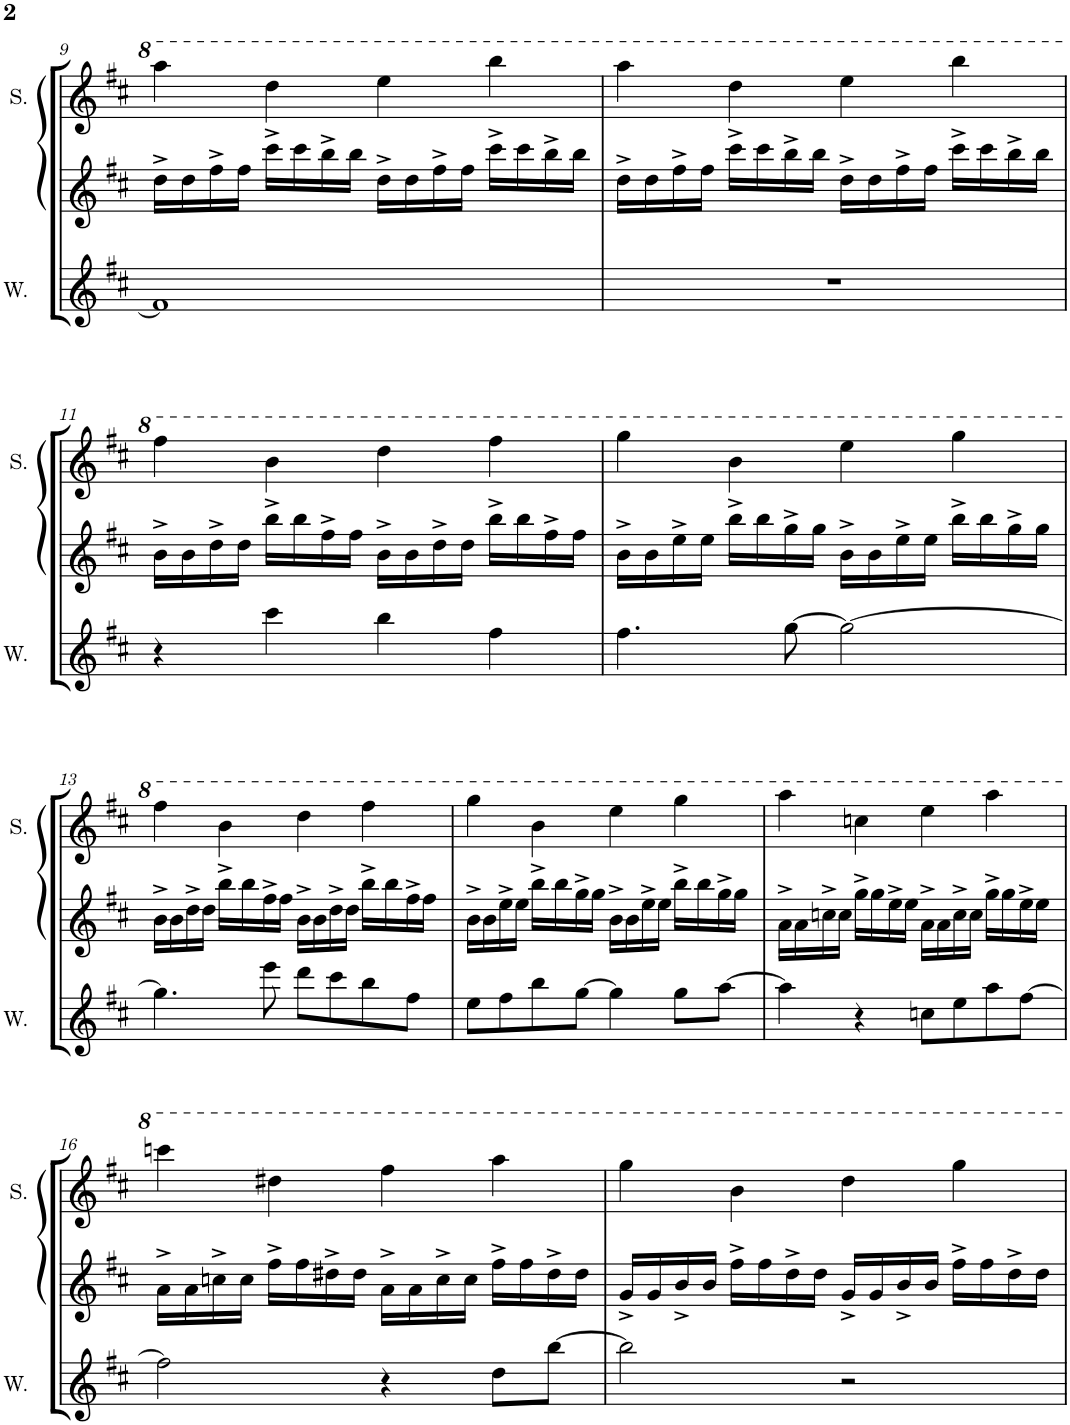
**kern	**kern	**kern	**kern
*part4	*part3	*part2	*part1
*staff4	*staff3	*staff2	*staff1
*I"Square Synthesizer	*I"Wave	*I"Square Synthesizer	*I"Square
*	*I'W.	*	*I'S.
!!LO:PB:g=z
*clefG2	*clefG2	*clefG2	*clefG2
*k[f#c#]	*k[f#c#]	*k[f#c#]	*k[f#c#]
*M4/4	*M4/4	*M4/4	*M4/4
*met(c)	*met(c)	*met(c)	*met(c)
=9	=9	=9	=9
[8f#	1f#]	16dd^\LL	4aaa\
.	.	16dd\	.
2..f#_	.	16ff#^\	.
.	.	16ff#\JJ	.
.	.	16ccc#^\LL	4ddd\
.	.	16ccc#\	.
.	.	16bb^\	.
.	.	16bb\JJ	.
.	.	16dd^\LL	4eee\
.	.	16dd\	.
.	.	16ff#^\	.
.	.	16ff#\JJ	.
.	.	16ccc#^\LL	4bbb\
.	.	16ccc#\	.
.	.	16bb^\	.
.	.	16bb\JJ	.
=10	=10	=10	=10
8f#]	1r	16dd^\LL	4aaa\
.	.	16dd\	.
8r	.	16ff#^\	.
.	.	16ff#\JJ	.
4r	.	16ccc#^\LL	4ddd\
.	.	16ccc#\	.
.	.	16bb^\	.
.	.	16bb\JJ	.
2r	.	16dd^\LL	4eee\
.	.	16dd\	.
.	.	16ff#^\	.
.	.	16ff#\JJ	.
.	.	16ccc#^\LL	4bbb\
.	.	16ccc#\	.
.	.	16bb^\	.
.	.	16bb\JJ	.
!!LO:LB:g=z
=11	=11	=11	=11
8r	4r	16b^\LL	4fff#\
.	.	16b\	.
4r	.	16dd^\	.
.	.	16dd\JJ	.
.	4ccc#\	16bb^\LL	4bb\
.	.	16bb\	.
4ccc#	.	16ff#^\	.
.	.	16ff#\JJ	.
.	4bb\	16b^\LL	4ddd\
.	.	16b\	.
4bb	.	16dd^\	.
.	.	16dd\JJ	.
.	4ff#\	16bb^\LL	4fff#\
.	.	16bb\	.
[8ff#	.	16ff#^\	.
.	.	16ff#\JJ	.
=12	=12	=12	=12
8ff#]	4.ff#\	16b^\LL	4ggg\
.	.	16b\	.
4.ff#	.	16ee^\	.
.	.	16ee\JJ	.
.	.	16bb^\LL	4bb\
.	.	16bb\	.
.	[8gg\	16gg^\	.
.	.	16gg\JJ	.
[8gg	2gg\_	16b^\LL	4eee\
.	.	16b\	.
4.gg]	.	16ee^\	.
.	.	16ee\JJ	.
.	.	16bb^\LL	4ggg\
.	.	16bb\	.
.	.	16gg^\	.
.	.	16gg\JJ	.
!!LO:LB:g=z
=13	=13	=13	=13
[8gg	4.gg\]	16b^\LL	4fff#\
.	.	16b\	.
4.gg]	.	16dd^\	.
.	.	16dd\JJ	.
.	.	16bb^\LL	4bb\
.	.	16bb\	.
.	8eee\	16ff#^\	.
.	.	16ff#\JJ	.
8eee\L	8ddd\L	16b^\LL	4ddd\
.	.	16b\	.
8ddd\J	8ccc#\	16dd^\	.
.	.	16dd\JJ	.
8ccc#\L	8bb\	16bb^\LL	4fff#\
.	.	16bb\	.
8bb\J	8ff#\J	16ff#^\	.
.	.	16ff#\JJ	.
=14	=14	=14	=14
8ff#\L	8ee\L	16b^\LL	4ggg\
.	.	16b\	.
8ee\J	8ff#\	16ee^\	.
.	.	16ee\JJ	.
8ff#\L	8bb\	16bb^\LL	4bb\
.	.	16bb\	.
8bb\J	[8gg\J	16gg^\	.
.	.	16gg\JJ	.
[8gg	4gg\]	16b^\LL	4eee\
.	.	16b\	.
4gg]	.	16ee^\	.
.	.	16ee\JJ	.
.	8gg\L	16bb^\LL	4ggg\
.	.	16bb\	.
8gg	[8aa\J	16gg^\	.
.	.	16gg\JJ	.
=15	=15	=15	=15
[8aa	4aa\]	16a^\LL	4aaa\
.	.	16a\	.
4aa]	.	16ccn^\	.
.	.	16cc\JJ	.
.	4r	16gg^\LL	4cccn\
.	.	16gg\	.
4r	.	16ee^\	.
.	.	16ee\JJ	.
.	8ccn\L	16a^\LL	4eee\
.	.	16a\	.
8ccn	8ee\	16cc^\	.
.	.	16cc\JJ	.
8ee\L	8aa\	16gg^\LL	4aaa\
.	.	16gg\	.
8aa\J	[8ff#\J	16ee^\	.
.	.	16ee\JJ	.
!!LO:LB:g=z
=16	=16	=16	=16
[8ff#	2ff#\]	16a^\LL	4ccccn\
.	.	16a\	.
2ff#]	.	16ccn^\	.
.	.	16cc\JJ	.
.	.	16ff#^\LL	4ddd#X\
.	.	16ff#\	.
.	.	16dd#X^\	.
.	.	16dd#\JJ	.
.	4r	16a^\LL	4fff#\
.	.	16a\	.
4r	.	16cc^\	.
.	.	16cc\JJ	.
.	8dd\L	16ff#^\LL	4aaa\
.	.	16ff#\	.
8dd	[8bb\J	16dd#^\	.
.	.	16dd#\JJ	.
=17	=17	=17	=17
[8bb	2bb\]	16g^/LL	4ggg\
.	.	16g/	.
2bb]	.	16b^/	.
.	.	16b/JJ	.
.	.	16ff#^\LL	4bb\
.	.	16ff#\	.
.	.	16dd^\	.
.	.	16dd\JJ	.
.	2r	16g^/LL	4ddd\
.	.	16g/	.
8r	.	16b^/	.
.	.	16b/JJ	.
4r	.	16ff#^\LL	4ggg\
.	.	16ff#\	.
.	.	16dd^\	.
.	.	16dd\JJ	.
=	=	=	=
*-	*-	*-	*-
